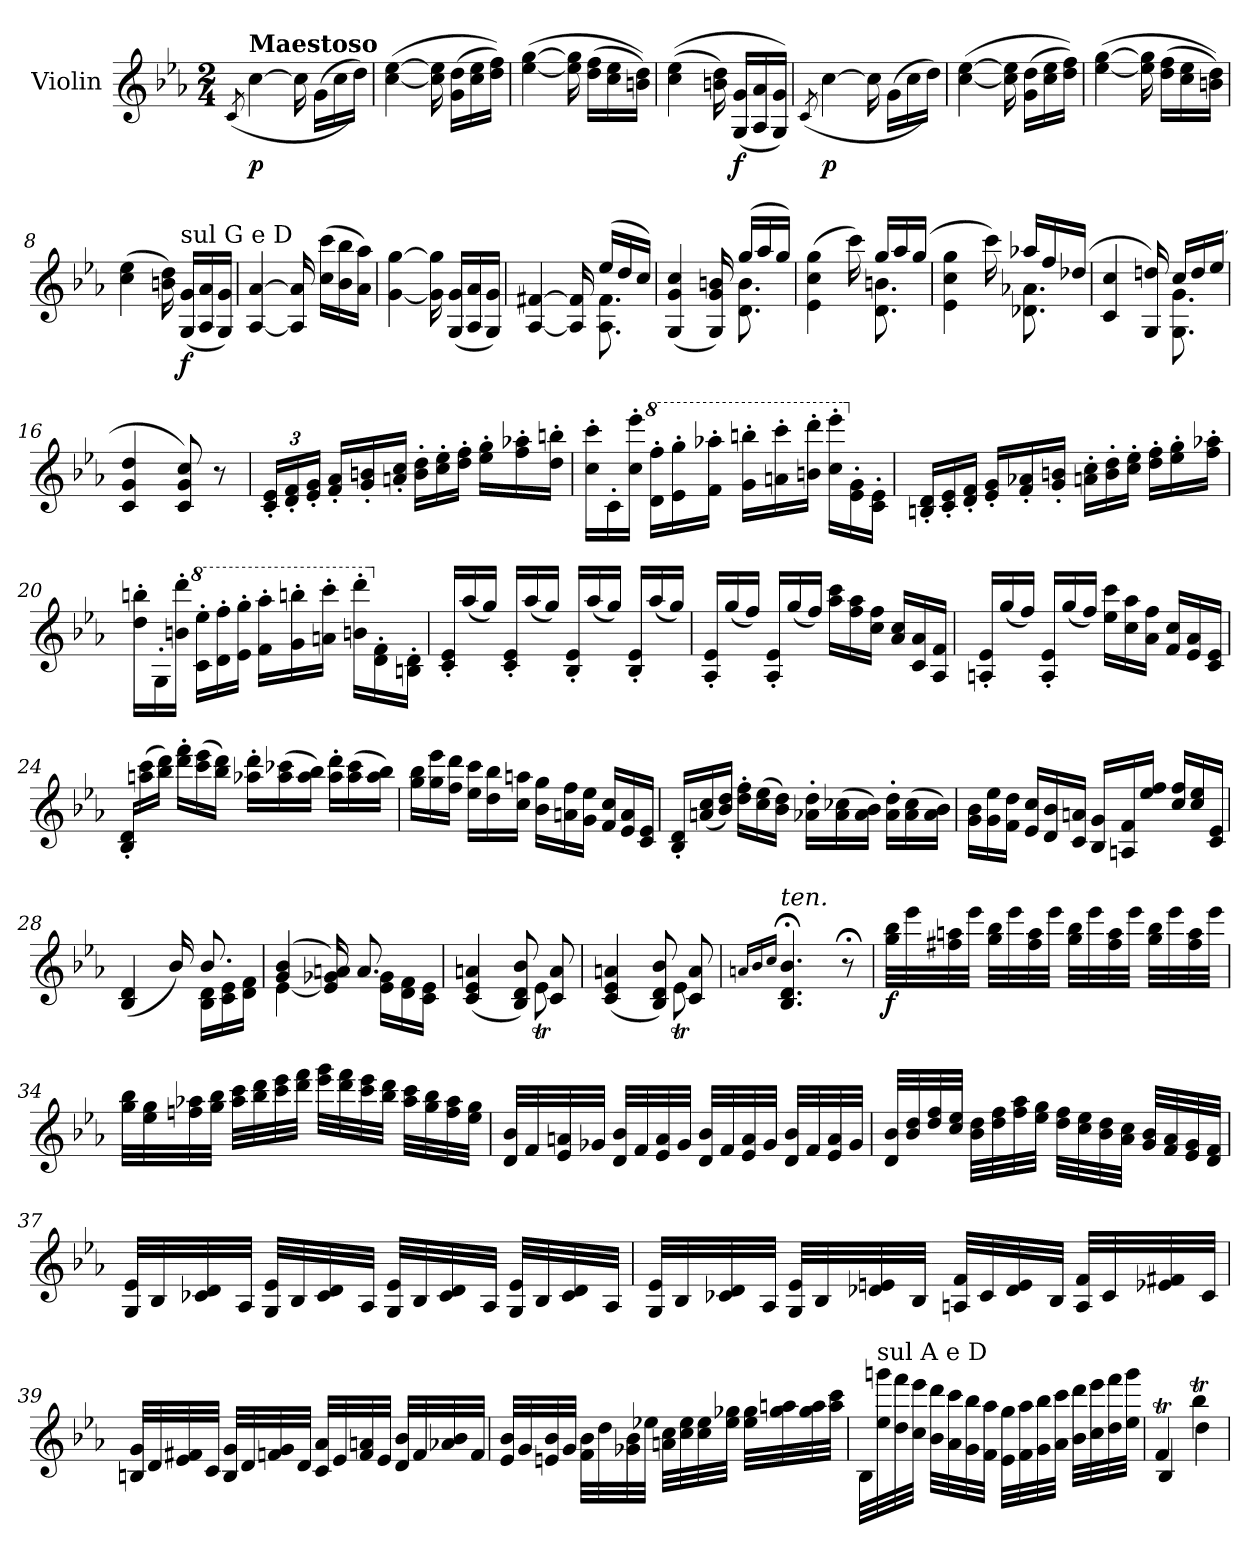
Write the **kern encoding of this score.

**kern	**dynam
*part1	*part1
*staff1	*staff1
*I"Violin	*
*I'Vln.	*
*clefG2	*
*k[b-e-a-]	*
*M2/4	*
=1	=1
(>8qc/	.
!LO:TX:a:B:t=Maestoso	!
!	!LO:DY:b
[4cc\	p
16cc\]	.
(16g\LL	.
16cc\	.
16dd\JJ))	.
=2	=2
([4cc\ [4ee-\	.
16cc\] 16ee-\]	.
(16g\ 16dd\LL	.
16cc\ 16ee-\	.
16dd\ 16ff\JJ))	.
=3	=3
([4ee-\ [4gg\	.
16ee-\] 16gg\]	.
(16dd\ 16ff\LL	.
16cc\ 16ee-\	.
16bn\ 16dd\JJ))	.
=4	=4
((4cc\ 4ee-\	.
16bn\ 16dd\)	.
!	!LO:DY:b
(16G/ 16g/LL	f
16A-/ 16a-/	.
16G/ 16g/JJ))	.
=5	=5
(>8qc/	.
!	!LO:DY:b
[4cc\	p
16cc\]	.
(16g\LL	.
16cc\	.
16dd\JJ))	.
=6	=6
([4cc\ [4ee-\	.
16cc\] 16ee-\]	.
(16g\ 16dd\LL	.
16cc\ 16ee-\	.
16dd\ 16ff\JJ))	.
!!LO:LB:g=z
=7	=7
([4ee-\ [4gg\	.
16ee-\] 16gg\]	.
(16dd\ 16ff\LL	.
16cc\ 16ee-\	.
16bn\ 16dd\JJ))	.
=8	=8
(4cc\ 4ee-\	.
16bn\ 16dd\)	.
!LO:TX:a:t=sul G e D	!
!	!LO:DY:b
(16G/ 16g/LL	f
16A-/ 16a-/	.
16G/ 16g/JJ)	.
=9	=9
[4A-/ [4a-/	.
16A-/] 16a-/]	.
(16cc\ 16ccc\LL	.
16b-\ 16bb-\	.
16a-\ 16aa-\JJ)	.
=10	=10
[4g\ [4gg\	.
16g\] 16gg\]	.
(16G/ 16g/LL	.
16A-/ 16a-/	.
16G/ 16g/JJ)	.
=11	=11
*^	*
[4A-/ [4f#X/	4ryy	.
16A-/] 16f#/]	16ryy	.
(16ee-/LL	8.A-\ 8.f#\	.
16dd/	.	.
16cc/JJ)	.	.
=12	=12	=12
(4G/ 4g/ 4cc/	4ryy	.
16G/ 16g/ 16bn/)	16ryy	.
(16gg/LL	8.d\ 8.b\	.
16aa-/	.	.
16gg/JJ)	.	.
!!LO:LB:g=z	!!
=13	=13	=13
(>4e-\ 4cc\ 4gg\	4ryy	.
16ccc\)	16ryy	.
16gg/LL	(>8.d\ 8.bn\	.
16aa-/	.	.
(16gg/JJ	.	.
=14	=14	=14
4e-\ 4cc\ 4gg\	4ryy	.
16ccc\)	16ryy	.
16aa-X/LL	(8.d-X\ 8.a-X\	.
16ff/	.	.
(16dd-X/JJ	.	.
=15	=15	=15
4c/ 4cc/	4ryy	.
16G/ 16ddn/)	16ryy	.
16cc/LL	(8.G\ 8.g\	.
16dd/	.	.
(16ee-/JJ	.	.
*v	*v	*
=16	=16
4c/ 4g/ 4dd/	.
8c/ 8g/ 8cc/)	.
8r	.
=17	=17
*Xbrackettup	*
24c/' 24e-/'LL	.
24d/' 24f/'	.
24e-/' 24g/'JJ	.
*Xtuplet	*
24f/' 24a-/'LL	.
24g/' 24bn/'	.
24an/' 24cc/'JJ	.
24b\' 24dd\'LL	.
24cc\' 24ee-\'	.
24dd\' 24ff\'JJ	.
24ee-\' 24gg\'LL	.
24ff\' 24aa-X\'	.
24dd\' 24bbn\'JJ	.
!!LO:LB:g=z
=18	=18
24cc\' 24ccc\'LL	.
24c'\	.
24cc\' 24eee-\'JJ	.
*8va	*
24dd\' 24fff\'LL	.
24ee-\' 24ggg\'	.
24ff\' 24aaa-X\'JJ	.
24gg\' 24bbbn\'LL	.
24aan\' 24cccc\'	.
24bbn\' 24dddd\'JJ	.
24ccc\' 24eeee-\'LL	.
*X8va	*
24e-\' 24g\'	.
24c\' 24e-\'JJ	.
=19	=19
24Bn/' 24d/'LL	.
24c/' 24e-/'	.
24d/' 24f/'JJ	.
24e-/' 24g/'LL	.
24f/' 24a-X/'	.
24g/' 24bn/'JJ	.
24an\' 24cc\'LL	.
24b\' 24dd\'	.
24cc\' 24ee-\'JJ	.
24dd\' 24ff\'LL	.
24ee-\' 24gg\'	.
24ff\' 24aa-X\'JJ	.
=20	=20
24dd\' 24bbn\'LL	.
24G'\	.
24bn\' 24ddd\'JJ	.
*8va	*
24cc\' 24eee-\'LL	.
24dd\' 24fff\'	.
24ee-\' 24ggg\'JJ	.
24ff\' 24aaa-\'LL	.
24gg\' 24bbbn\'	.
24aan\' 24cccc\'JJ	.
24bbn\' 24dddd\'LL	.
*X8va	*
24d\' 24f\'	.
24Bn\' 24d\'JJ	.
!!LO:LB:g=z
=21	=21
24c/' 24e-/'LL	.
(24aa-/	.
24gg/JJ)	.
24c/' 24e-/'LL	.
(24aa-/	.
24gg/JJ)	.
24B-/' 24e-/'LL	.
(24aa-/	.
24gg/JJ)	.
24B-/' 24e-/'LL	.
(24aa-/	.
24gg/JJ)	.
=22	=22
24A-/' 24e-/'LL	.
(24gg/	.
24ff/JJ)	.
24A-/' 24e-/'LL	.
(24gg/	.
24ff/JJ)	.
24aa-\ 24ccc\LL	.
24ff\ 24aa-\	.
24cc\ 24ff\JJ	.
24a-/ 24cc/LL	.
24c/ 24a-/	.
24A-/ 24f/JJ	.
=23	=23
24An/' 24e-/'LL	.
(24gg/	.
24ff/JJ)	.
24A/' 24e-/'LL	.
(24gg/	.
24ff/JJ)	.
24ee-\ 24ccc\LL	.
24cc\ 24aa-\	.
24a-\ 24ff\JJ	.
24f/ 24cc/LL	.
24e-/ 24a-/	.
24c/ 24e-/JJ	.
!!LO:LB:g=z
=24	=24
24B-/' 24d/'LL	.
(24aan\ 24ccc\	.
24bb-\ 24ddd\JJ)	.
24ddd\' 24fff\'LL	.
(24ccc\ 24eee-\	.
24bb-\ 24ddd\JJ)	.
24aa-X\' 24ddd\'LL	.
(24aa-\ 24ccc-X\	.
24aa-\ 24bb-\JJ)	.
24aa-\' 24ddd\'LL	.
(24aa-\ 24ccc-\	.
24aa-\ 24bb-\JJ)	.
=25	=25
24gg\ 24bb-\LL	.
24gg\ 24eee-\	.
24ff\ 24ddd\JJ	.
24ee-\ 24ccc\LL	.
24dd\ 24bb-\	.
24cc\ 24aan\JJ	.
24b-\ 24gg\LL	.
24an\ 24ff\	.
24g\ 24ee-\JJ	.
24f/ 24cc/LL	.
24e-/ 24a/	.
24c/ 24e-/JJ	.
=26	=26
24B-/' 24d/'LL	.
(24an/ 24cc/	.
24b-/ 24dd/JJ)	.
24dd\' 24ff\'LL	.
(24cc\ 24ee-\	.
24b-\ 24dd\JJ)	.
24a-X\' 24dd\'LL	.
(24a-\ 24cc-X\	.
24a-\ 24b-\JJ)	.
24a-\' 24dd\'LL	.
(24a-\ 24cc-\	.
24a-\ 24b-\JJ)	.
!!LO:LB:g=z
=27	=27
24g\ 24b-\LL	.
24g\ 24ee-\	.
24f\ 24dd\JJ	.
24e-/ 24cc/LL	.
24d/ 24b-/	.
24c/ 24an/JJ	.
24B-/ 24g/LL	.
24An/ 24f/	.
24ee-/ 24ff/JJ	.
24cc/ 24ff/LL	.
24cc/ 24ee-/	.
24c/ 24e-/JJ	.
=28	=28
*^	*
(4B-/ 4d/	4ryy	.
16b-/)	16ryy	.
8.b-/	16B-\ 16d\LL	.
.	16c\ 16e-\	.
.	16d\ 16f\JJ	.
=29	=29	=29
(4g/ 4b-/	[4e-\	.
16e-/] 16g-X/ 16an/)	16ryy	.
8.a/	16e-\ 16g-\LL	.
.	16d\ 16f\	.
.	16c\ 16e-\JJ	.
=30	=30	=30
(4c/ 4e-/ 4an/	4ryy	.
8B-/ 8d/ 8b-/)	8ryy	.
8c/ 8a/	8e-T	.
=31	=31	=31
(4c/ 4e-/ 4an/	4ryy	.
8B-/ 8d/ 8b-/)	8ryy	.
8c/ 8a/	8e-T	.
*v	*v	*
=32	=32
16qan/LL	.
16qb-/	.
16qcc/JJ	.
!LO:TX:a:i:t=ten.	!
4.B-/;< 4.d/;< 4.b-/;<	.
8r;<	.
!!LO:PB:g=z
=33	=33
!	!LO:DY:b
32gg\ 32bb-\LLL	f
32eee-\	.
32ff#X\ 32aan\	.
32eee-\JJJ	.
32gg\ 32bb-\LLL	.
32eee-\	.
32ff#\ 32aa\	.
32eee-\JJJ	.
32gg\ 32bb-\LLL	.
32eee-\	.
32ff#\ 32aa\	.
32eee-\JJJ	.
32gg\ 32bb-\LLL	.
32eee-\	.
32ff#\ 32aa\	.
32eee-\JJJ	.
=34	=34
32gg\ 32bb-\LLL	.
32ee-\ 32gg\	.
32ffn\ 32aa-X\	.
32gg\ 32bb-\JJJ	.
32aa-\ 32ccc\LLL	.
32bb-\ 32ddd\	.
32ccc\ 32eee-\	.
32ddd\ 32fff\JJJ	.
32eee-\ 32ggg\LLL	.
32ddd\ 32fff\	.
32ccc\ 32eee-\	.
32bb-\ 32ddd\JJJ	.
32aa-\ 32ccc\LLL	.
32gg\ 32bb-\	.
32ff\ 32aa-\	.
32ee-\ 32gg\JJJ	.
!!LO:LB:g=z
=35	=35
32d/ 32b-/LLL	.
32f/	.
32e-/ 32an/	.
32g-X/JJJ	.
32d/ 32b-/LLL	.
32f/	.
32e-/ 32a/	.
32g-/JJJ	.
32d/ 32b-/LLL	.
32f/	.
32e-/ 32a/	.
32g-/JJJ	.
32d/ 32b-/LLL	.
32f/	.
32e-/ 32a/	.
32g-/JJJ	.
=36	=36
32d/ 32b-/LLL	.
32b-/ 32dd/	.
32dd/ 32ff/	.
32cc/ 32ee-/JJJ	.
32b-\ 32dd\LLL	.
32dd\ 32ff\	.
32ff\ 32aa-\	.
32ee-\ 32gg\JJJ	.
32dd\ 32ff\LLL	.
32cc\ 32ee-\	.
32b-\ 32dd\	.
32a-\ 32cc\JJJ	.
32g/ 32b-/LLL	.
32f/ 32a-/	.
32e-/ 32g/	.
32d/ 32f/JJJ	.
!!LO:LB:g=z
=37	=37
32G/ 32e-/LLL	.
32B-/	.
32c-X/ 32d/	.
32A-/JJJ	.
32G/ 32e-/LLL	.
32B-/	.
32c-/ 32d/	.
32A-/JJJ	.
32G/ 32e-/LLL	.
32B-/	.
32c-/ 32d/	.
32A-/JJJ	.
32G/ 32e-/LLL	.
32B-/	.
32c-/ 32d/	.
32A-/JJJ	.
=38	=38
32G/ 32e-/LLL	.
32B-/	.
32c-X/ 32d/	.
32A-/JJJ	.
32G/ 32e-/LLL	.
32B-/	.
32d-X/ 32en/	.
32B-/JJJ	.
32An/ 32f/LLL	.
32c-/	.
32d-/ 32e/	.
32B-/JJJ	.
32A/ 32f/LLL	.
32c-/	.
32e-X/ 32f#X/	.
32c-/JJJ	.
!!LO:LB:g=z
=39	=39
32Bn/ 32g/LLL	.
32d/	.
32e-/ 32f#X/	.
32c/JJJ	.
32B/ 32g/LLL	.
32d/	.
32fn/ 32g/	.
32d/JJJ	.
32c/ 32a-/LLL	.
32e-/	.
32f/ 32an/	.
32e-/JJJ	.
32d/ 32b-/LLL	.
32f/	.
32a-X/ 32b-/	.
32f/JJJ	.
=40	=40
32e-/ 32b-/LLL	.
32g/	.
32en/ 32b-/	.
32g/JJJ	.
32f\ 32b-\LLL	.
32dd\	.
32g-X\ 32b-\	.
32ee-X\JJJ	.
32an\ 32cc\LLL	.
32cc\ 32ee-\	.
32cc\ 32ee-\	.
32ee-\ 32gg-X\JJJ	.
32ee-\ 32gg-\LLL	.
32gg-\ 32aan\	.
32gg-\ 32aa\	.
32aa\ 32ccc\JJJ	.
!!LO:LB:g=z
=41	=41
32B-\LLL	.
!LO:TX:a:t=sul A e D	!
32ee-\ 32gggn\	.
32dd\ 32fff\	.
32cc\ 32eee-\JJJ	.
32b-\ 32ddd\LLL	.
32a-\ 32ccc\	.
32g\ 32bb-\	.
32f\ 32aa-\JJJ	.
32e-\ 32gg\LLL	.
32f\ 32aa-\	.
32g\ 32bb-\	.
32a-\ 32ccc\JJJ	.
32b-\ 32ddd\LLL	.
32cc\ 32eee-\	.
32dd\ 32fff\	.
32ee-\ 32ggg\JJJ	.
=42	=42
*^	*
4fT/	4B-/	.
4bb-T\	4dd\	.
*v	*v	*
=	=
*-	*-
